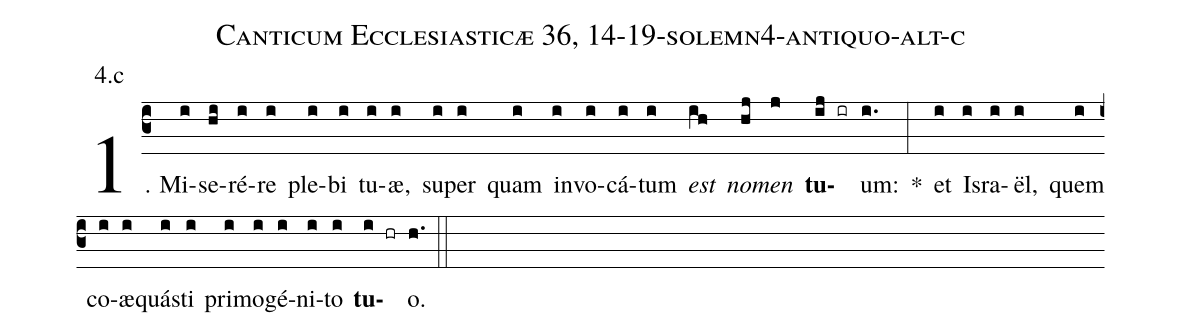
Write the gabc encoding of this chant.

name: Canticum Ecclesiasticæ 36, 14-19-solemn4-antiquo-alt-c;
annotation: 4.c;
%%
(c3)1. Mi(i)se(hi)ré(i)re(i) ple(i)bi(i) tu(i)æ,(i) su(i)per(i) quam(i) in(i)vo(i)cá(i)tum(i) <i>est</i>(ih) <i>no</i>(hj)<i>men</i>(j) <b>tu</b>(ij ir)um:(i.) *(:) et(i) Is(i)ra(i)ël,(i) quem(i) co(i)æ(i)quás(i)ti(i) pri(i)mo(i)gé(i)ni(i)to(i) <b>tu</b>(i hr)o.(h.) (::)
